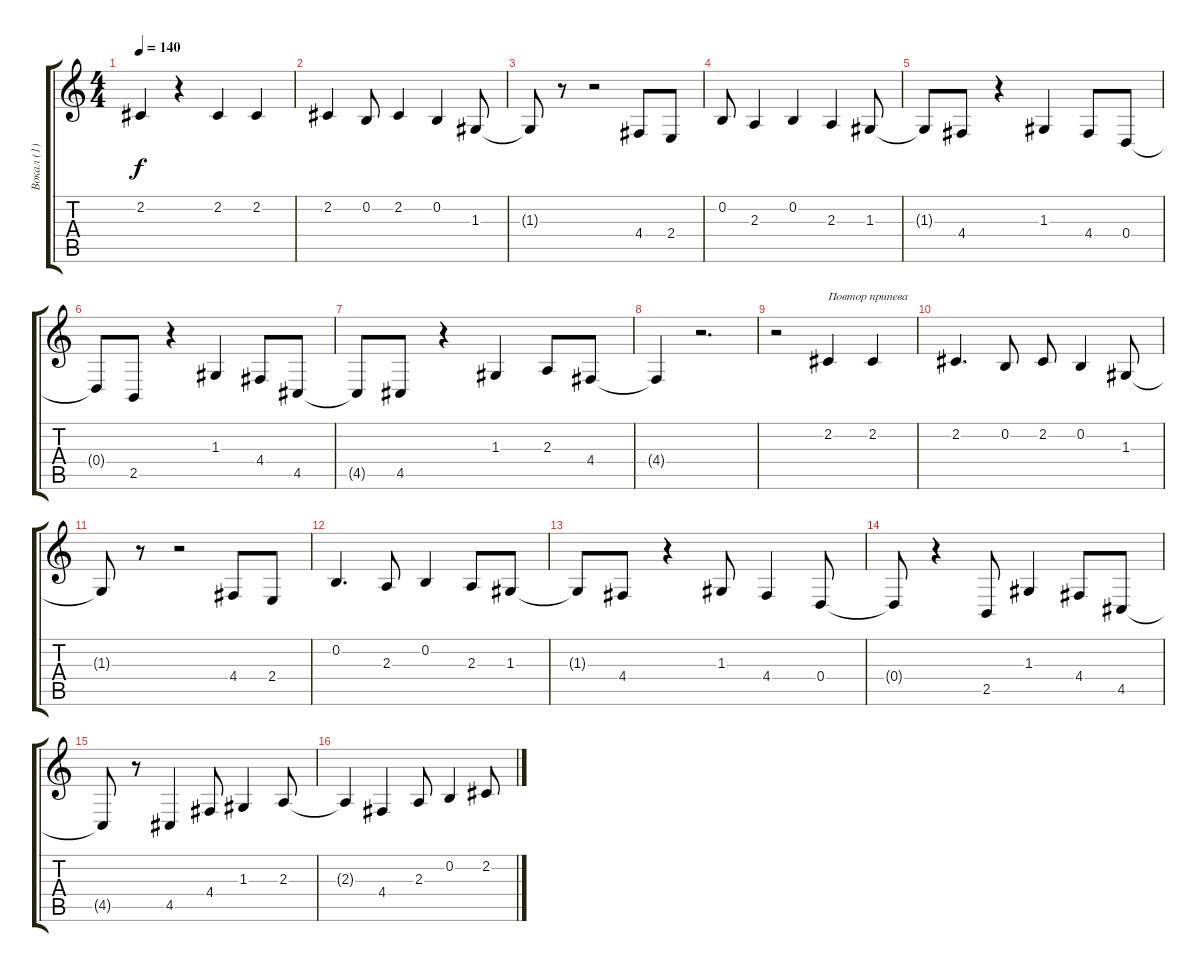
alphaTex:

\track ("Вокал (1)" "Вокал (1)") {instrument oboe}
\staff {score tabs}
\tuning (E4 B3 G3 D3 A2 E2) {hide}
\ts (4 4)
\tempo 140
\clef g2
\ks c
2.2{t}.4{dy f} r.4 2.2.4 2.2.4 |
2.2.4 0.2.8 2.2.4 0.2.4 1.3.8 |
1.3{t}.8 r.8 r.2 4.4.8 2.4.8 |
0.2.8 2.3.4 0.2.4 2.3.4 1.3.8 |
1.3{t}.8 4.4.8 r.4 1.3.4 4.4.8 0.4.8 |
0.4{t}.8 2.5.8 r.4 1.3.4 4.4.8 4.5.8 |
4.5{t}.8 4.5.8 r.4 1.3.4 2.3.8 4.4.8 |
4.4{t}.4 r.2{d} |
r.2 2.2.4{txt "Повтор припева"} 2.2.4 |
2.2.4{d} 0.2.8 2.2.8 0.2.4 1.3.8 |
1.3{t}.8 r.8 r.2 4.4.8 2.4.8 |
0.2.4{d} 2.3.8 0.2.4 2.3.8 1.3.8 |
1.3{t}.8 4.4.8 r.4 1.3.8 4.4.4 0.4.8 |
0.4{t}.8 r.4 2.5.8 1.3.4 4.4.8 4.5.8 |
4.5{t}.8 r.8 4.5.4 4.4.8 1.3.4 2.3.8 |
2.3{t}.4 4.4.4 2.3.8 0.2.4 2.2.8
